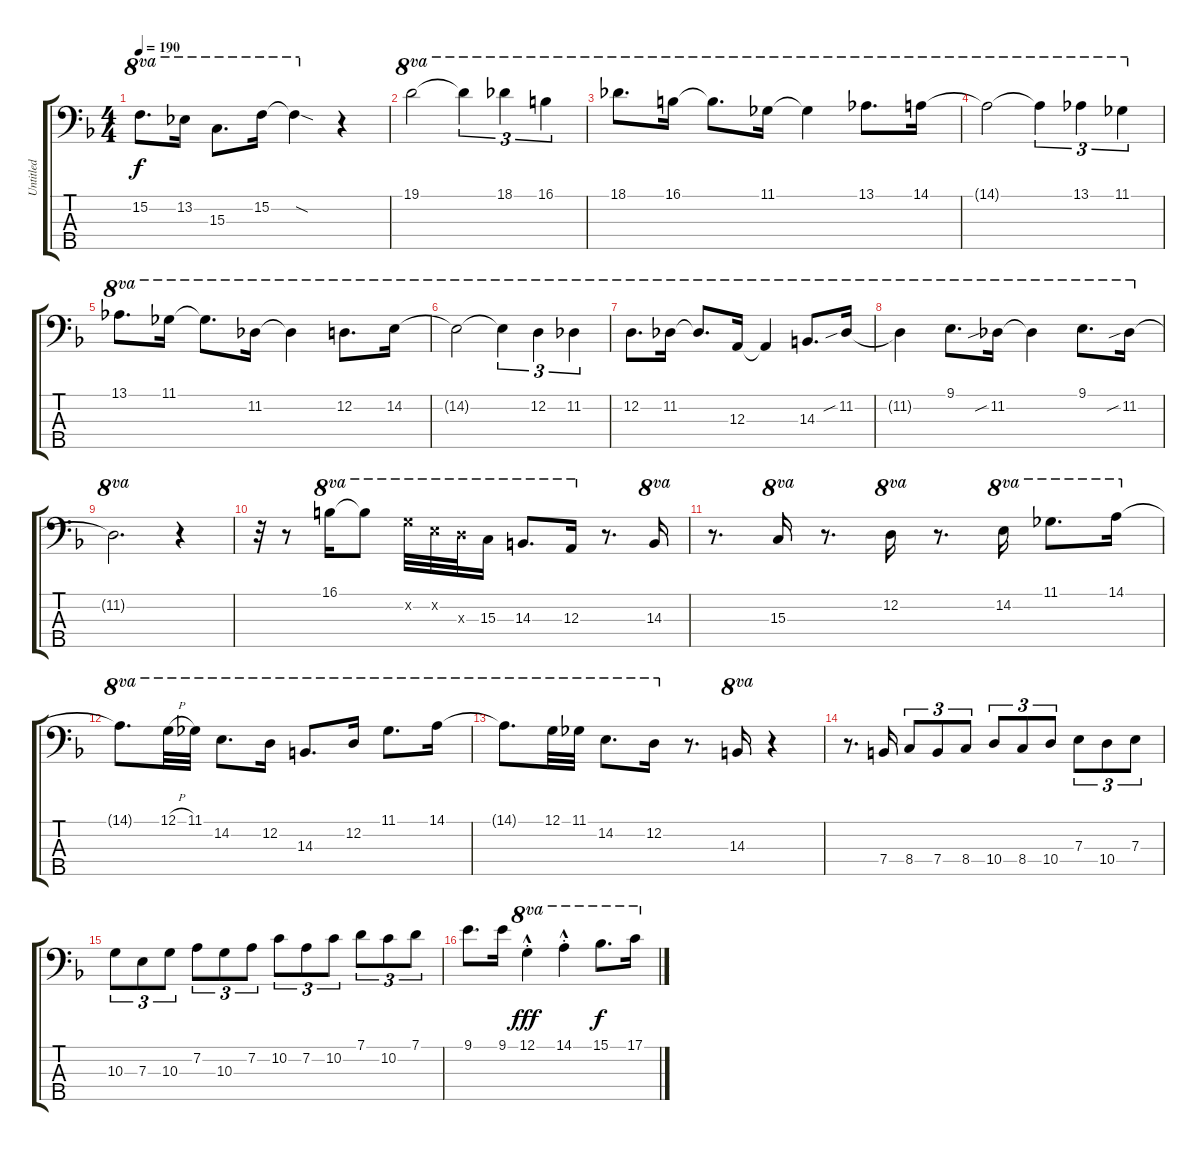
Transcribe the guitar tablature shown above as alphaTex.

\track ("Untitled" "Untitled") {instrument electricbassfinger}
\staff {score tabs}
\tuning (G2 D2 A1 E1 B0) {hide}
\ts (4 4)
\tempo 190
\clef f4
\ks f
15.2.8{d ot 8va dy f} 13.2.16{ot 8va} 15.3.8{d ot 8va} 15.2.16{ot 8va} 15.2{sod t}.4{ot 8va} r.4 |
19.1.2{ot 8va} 19.1{t}.4{tu (3 2) ot 8va} 18.1.4{tu (3 2) ot 8va} 16.1.4{tu (3 2) ot 8va} |
18.1.8{d ot 8va} 16.1.16{ot 8va} 16.1{t}.8{d ot 8va} 11.1.16{ot 8va} 11.1{t}.4{ot 8va} 13.1.8{d ot 8va} 14.1.16{ot 8va} |
14.1{t}.2{ot 8va} 14.1{t}.4{tu (3 2) ot 8va} 13.1.4{tu (3 2) ot 8va} 11.1.4{tu (3 2) ot 8va} |
13.1.8{d ot 8va} 11.1.16{ot 8va} 11.1{t}.8{d ot 8va} 11.2.16{ot 8va} 11.2{t}.4{ot 8va} 12.2.8{d ot 8va} 14.2.16{ot 8va} |
14.2{t}.2{ot 8va} 14.2{t}.4{tu (3 2) ot 8va} 12.2.4{tu (3 2) ot 8va} 11.2.4{tu (3 2) ot 8va} |
12.2.8{d ot 8va} 11.2.16{ot 8va} 11.2{t}.8{d ot 8va} 12.3.16{ot 8va} 12.3{t}.4{ot 8va} 14.3.8{d ot 8va} 11.2{sib}.16{ot 8va} |
11.2{t}.4{ot 8va} 9.1.8{d ot 8va} 11.2{sib}.16{ot 8va} 11.2{t}.4{ot 8va} 9.1.8{d ot 8va} 11.2{sib}.16{ot 8va} |
11.2{t}.2{d ot 8va} r.4 |
r.32 r.8 16.1.16{ot 8va} 16.1{t}.8{ot 8va} 17.2{x}.32{ot 8va} 14.2{x}.32{ot 8va} 17.3{x}.32{ot 8va} 15.3.16{ot 8va} 14.3.8{d ot 8va} 12.3.16{ot 8va} r.8{d} 14.3.16{ot 8va} |
r.8{d} 15.3.16{ot 8va} r.8{d} 12.2.16{ot 8va} r.8{d} 14.2.16{ot 8va} 11.1.8{d ot 8va} 14.1.16{ot 8va} |
14.1{t}.8{d ot 8va} 12.1{h}.32{ot 8va} 11.1.32{ot 8va} 14.2.8{d ot 8va} 12.2.16{ot 8va} 14.3.8{d ot 8va} 12.2.16{ot 8va} 11.1.8{d ot 8va} 14.1.16{ot 8va} |
14.1{t}.8{d ot 8va} 12.1.32{ot 8va} 11.1.32{ot 8va} 14.2.8{d ot 8va} 12.2.16{ot 8va} r.8{d} 14.3.16{ot 8va} r.4 |
r.8{d} 7.4.16 8.4.8{tu (3 2)} 7.4.8{tu (3 2)} 8.4.8{tu (3 2)} 10.4.8{tu (3 2)} 8.4.8{tu (3 2)} 10.4.8{tu (3 2)} 7.3.8{tu (3 2)} 10.4.8{tu (3 2)} 7.3.8{tu (3 2)} |
10.3.8{tu (3 2)} 7.3.8{tu (3 2)} 10.3.8{tu (3 2)} 7.2.8{tu (3 2)} 10.3.8{tu (3 2)} 7.2.8{tu (3 2)} 10.2.8{tu (3 2)} 7.2.8{tu (3 2)} 10.2.8{tu (3 2)} 7.1.8{tu (3 2)} 10.2.8{tu (3 2)} 7.1.8{tu (3 2)} |
9.1.8{d} 9.1.16 12.1{hac st}.4{ot 8va dy fff} 14.1{hac st}.4{ot 8va} 15.1.8{d ot 8va dy f} 17.1.16{ot 8va}
